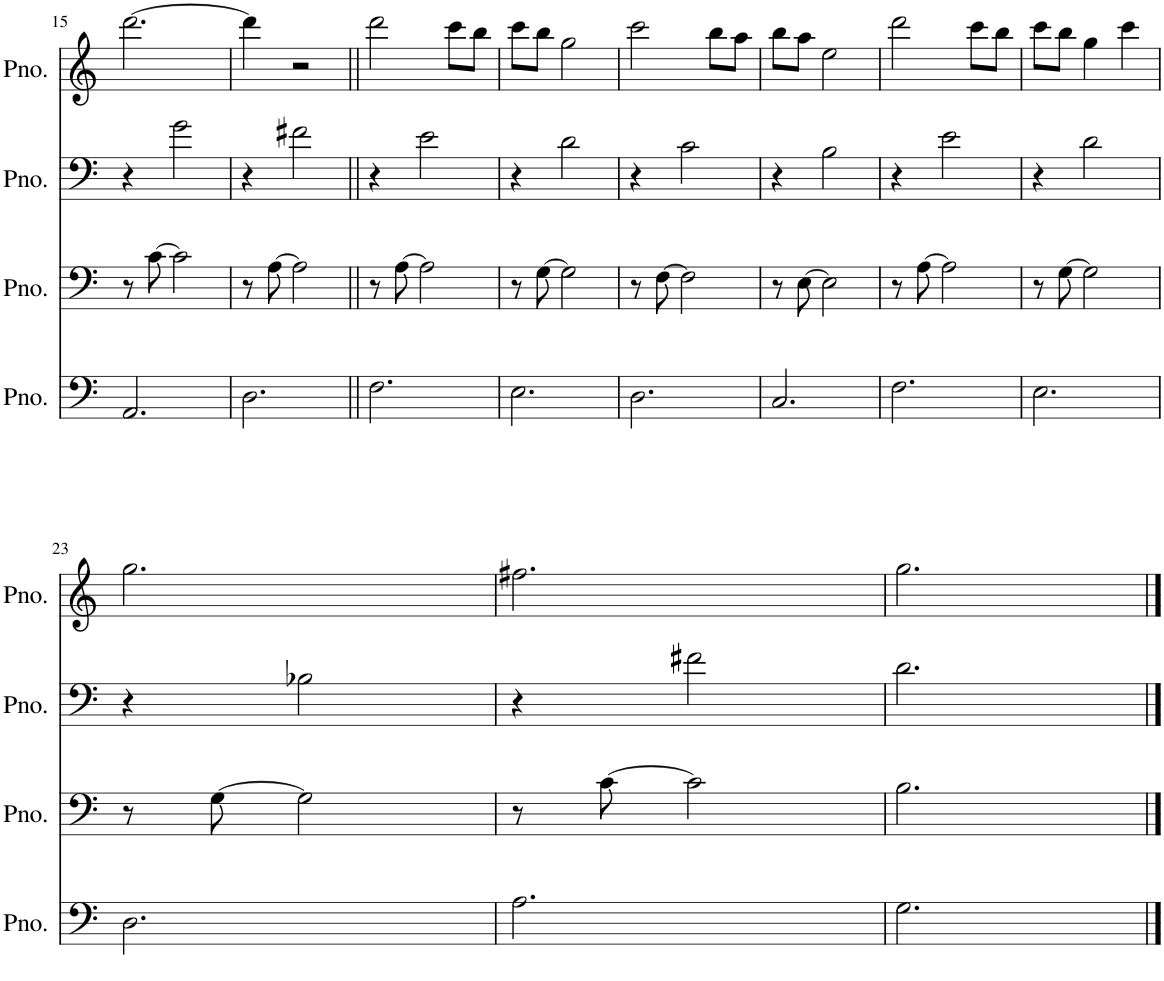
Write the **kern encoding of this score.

**kern	**kern	**kern	**kern
*part4	*part3	*part2	*part1
*staff4	*staff3	*staff2	*staff1
*I"Piano	*I"Piano	*I"Piano	*I"Piano
*I'Pno.	*I'Pno.	*I'Pno.	*I'Pno.
!!LO:PB:g=z
*clefF4	*clefF4	*clefF4	*clefG2
*k[]	*k[]	*k[]	*k[]
*M3/4	*M3/4	*M3/4	*M3/4
=15	=15	=15	=15
2.AA/	8r	4r	[2.ddd\
.	[8c\	.	.
.	2c\]	2g\	.
=16	=16	=16	=16
2.D\	8r	4r	4ddd\]
.	[8A\	.	.
.	2A\]	2f#X\	2r
=17||	=17||	=17||	=17||
2.F\	8r	4r	2ddd\
.	[8A\	.	.
.	2A\]	2e\	.
.	.	.	8ccc\L
.	.	.	8bb\J
=18	=18	=18	=18
2.E\	8r	4r	8ccc\L
.	[8G\	.	8bb\J
.	2G\]	2d\	2gg\
=19	=19	=19	=19
2.D\	8r	4r	2ccc\
.	[8F\	.	.
.	2F\]	2c\	.
.	.	.	8bb\L
.	.	.	8aa\J
=20	=20	=20	=20
2.C/	8r	4r	8bb\L
.	[8E\	.	8aa\J
.	2E\]	2B\	2ee\
=21	=21	=21	=21
2.F\	8r	4r	2ddd\
.	[8A\	.	.
.	2A\]	2e\	.
.	.	.	8ccc\L
.	.	.	8bb\J
=22	=22	=22	=22
2.E\	8r	4r	8ccc\L
.	[8G\	.	8bb\J
.	2G\]	2d\	4gg\
.	.	.	4ccc\
!!LO:LB:g=z
=23	=23	=23	=23
2.D\	8r	4r	2.gg\
.	[8G\	.	.
.	2G\]	2B-X\	.
=24	=24	=24	=24
2.A\	8r	4r	2.ff#X\
.	[8c\	.	.
.	2c\]	2f#X\	.
=25	=25	=25	=25
2.G\	2.B\	2.d\	2.gg\
==	==	==	==
*-	*-	*-	*-
